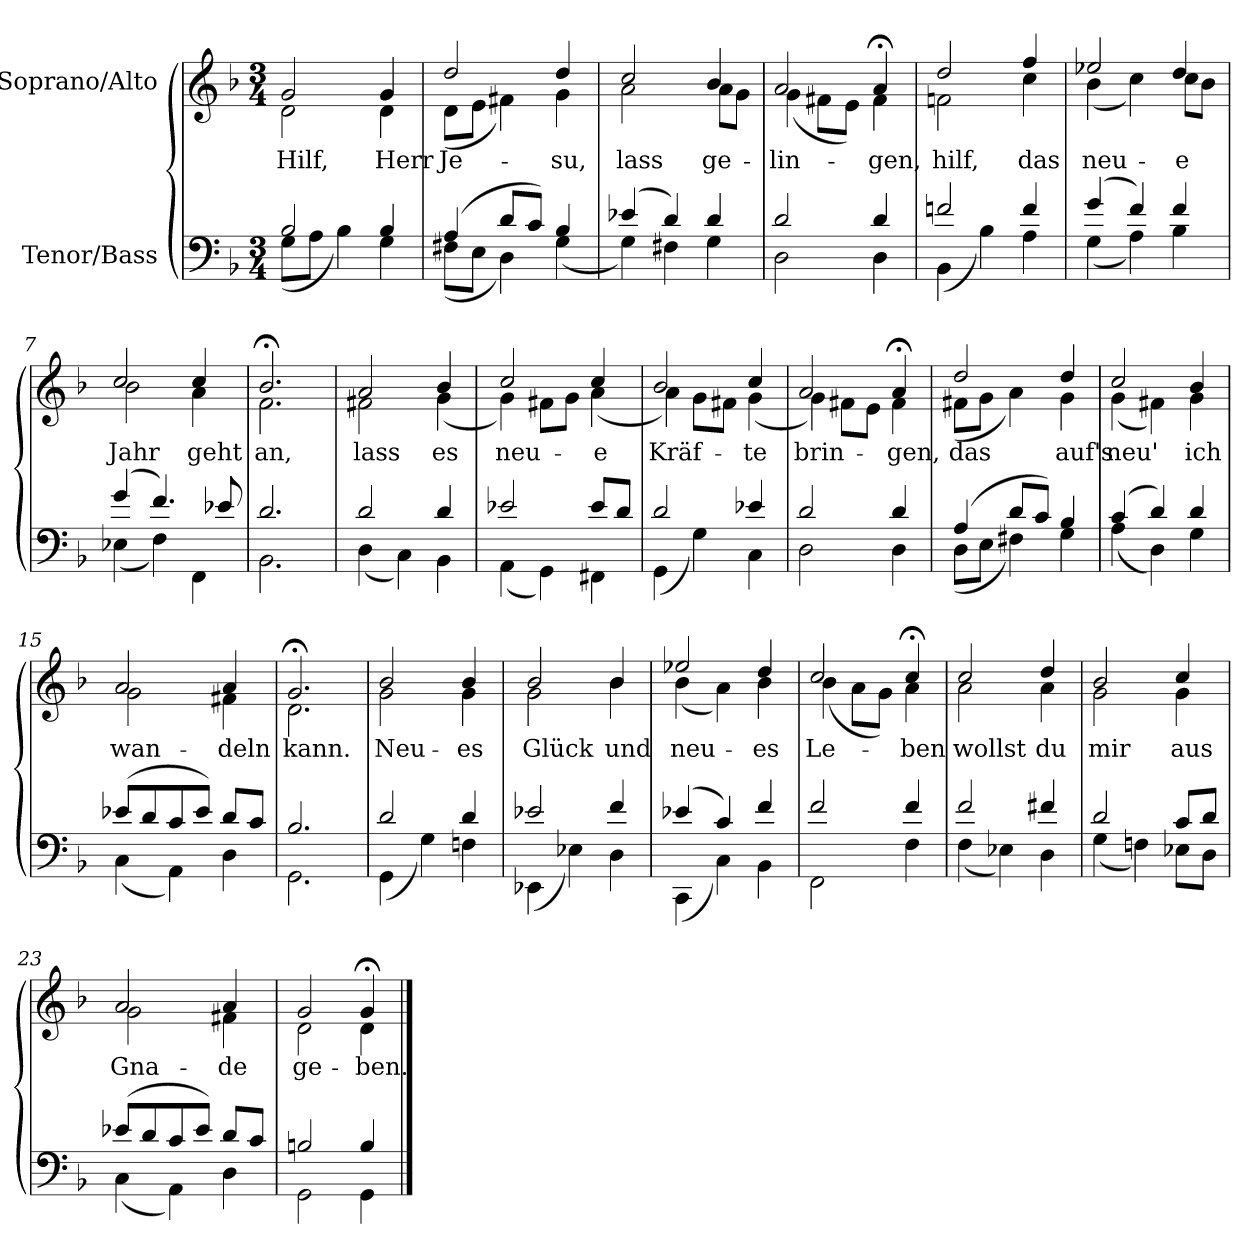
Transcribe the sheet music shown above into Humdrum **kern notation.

**kern	**kern	**text
*part2	*part1	*part1
*staff2	*staff1	*staff1
*I"Tenor/Bass	*I"Soprano/Alto	*
*clefF4	*clefG2	*
*k[b-]	*k[b-]	*
*M3/4	*M3/4	*
=1	=1	=1
*^	*	*
!	!	!	!LO:LY:b
*	*	*^	*
2B-/	(8G\L	2g/	2d\	Hilf,
.	8A\J	.	.	.
.	4B-\)	.	.	.
!	!	!	!	!LO:LY:b
4B-/	4G\	4g/	4d\	Herr
=2	=2	=2	=2	=2
!	!	!	!	!LO:LY:b
(4A/	(8F#X\L	2dd/	(8d\L	Je-
.	8E\J	.	8e\J	.
8d/L	4D\)	.	4f#X\)	.
8c/J)	.	.	.	.
!	!	!	!	!LO:LY:b
4B-/	(4G\	4dd/	4g\	su,
=3	=3	=3	=3	=3
!	!	!	!	!LO:LY:b
(4e-X/	4G\)	2cc/	2a\	lass
4d/)	4F#X\	.	.	.
!	!	!	!	!LO:LY:b
4d/	4G\	4b-/	8a\L	ge-
.	.	.	8g\J	.
=4	=4	=4	=4	=4
!	!	!	!	!LO:LY:b
2d/	2D\	2a/	(4g\	-lin-
.	.	.	8f#X\L	.
.	.	.	8e\J)	.
!	!	!	!	!LO:LY:b
4d/	4D\	4a;</	4f#\	-gen,
=5	=5	=5	=5	=5
!	!	!	!	!LO:LY:b
2fn/	(4BB-\	2dd/	2fn\	hilf,
.	4B-\)	.	.	.
!	!	!	!	!LO:LY:b
4f/	4A\	4ff/	4cc\	das
=6	=6	=6	=6	=6
!	!	!	!	!LO:LY:b
(4g/	(4G\	2ee-X/	(4b-\	neu-
4f/)	4A\)	.	4cc\)	.
!	!	!	!	!LO:LY:b
4f/	4B-\	4dd/	8cc\L	-e
.	.	.	8b-\J	.
=7	=7	=7	=7	=7
!	!	!	!	!LO:LY:b
(4g/	(4E-X\	2cc/	2b-\	Jahr
4.f/)	4F\)	.	.	.
!	!	!	!	!LO:LY:b
.	4FF\	4cc/	4a\	geht
8e-X/	.	.	.	.
=8	=8	=8	=8	=8
!	!	!	!	!LO:LY:b
2.d/	2.BB-\	2.b-;</	2.f\	an,
!!LO:LB:g=z	!!
=9	=9	=9	=9	=9
!	!	!	!	!LO:LY:b
2d/	(4D\	2a/	2f#X\	lass
.	4C\)	.	.	.
!	!	!	!	!LO:LY:b
4d/	4BB-\	4b-/	(4g\	es
=10	=10	=10	=10	=10
!	!	!	!	!LO:LY:b
2e-X/	(4AA\	2cc/	4g\)	neu-
.	4GG\)	.	8f#X\L	.
.	.	.	8g\J	.
!	!	!	!	!LO:LY:b
8e-/L	4FF#X\	4cc/	(4a\	-e
8d/J	.	.	.	.
=11	=11	=11	=11	=11
!	!	!	!	!LO:LY:b
2d/	(4GG\	2b-/	4a\)	Kräf-
.	4G\)	.	8g\L	.
.	.	.	8f#X\J	.
!	!	!	!	!LO:LY:b
4e-X/	4C\	4cc/	(4g\	-te
=12	=12	=12	=12	=12
!	!	!	!	!LO:LY:b
2d/	2D\	2a/	4g\)	brin-
.	.	.	8f#X\L	.
.	.	.	8e\J	.
!	!	!	!	!LO:LY:b
4d/	4D\	4a;</	4f#\	-gen,
=13	=13	=13	=13	=13
!	!	!	!	!LO:LY:b
(4A/	(8D\L	2dd/	(8f#X\L	das
.	8E\J	.	8g\J	.
8d/L	4F#X\)	.	4a\)	.
8c/J)	.	.	.	.
!	!	!	!	!LO:LY:b
4B-/	4G\	4dd/	4g\	auf's
=14	=14	=14	=14	=14
!	!	!	!	!LO:LY:b
(4c/	(4A\	2cc/	(4g\	neu'
4d/)	4D\)	.	4f#X\)	.
!	!	!	!	!LO:LY:b
4d/	4G\	4b-/	4g\	ich
=15	=15	=15	=15	=15
!	!	!	!	!LO:LY:b
(8e-X/L	(4C\	2a/	2g\	wan-
8d/	.	.	.	.
8c/	4AA\)	.	.	.
8e-/J)	.	.	.	.
!	!	!	!	!LO:LY:b
8d/L	4D\	4a/	4f#X\	-deln
8c/J	.	.	.	.
=16	=16	=16	=16	=16
!	!	!	!	!LO:LY:b
2.B-/	2.GG\	2.g;</	2.d\	kann.
!!LO:LB:g=z	!!
=17	=17	=17	=17	=17
!	!	!	!	!LO:LY:b
2d/	(4GG\	2b-/	2g\	Neu-
.	4G\)	.	.	.
!	!	!	!	!LO:LY:b
4d/	4Fn\	4b-/	4g\	-es
=18	=18	=18	=18	=18
!	!	!	!	!LO:LY:b
2e-X/	(4EE-X\	2b-/	2g\	Glück
.	4E-X\)	.	.	.
!	!	!	!	!LO:LY:b
4f/	4D\	4b-/	4b-\	und
=19	=19	=19	=19	=19
!	!	!	!	!LO:LY:b
(4e-X/	(4CC\	2ee-X/	(4b-\	neu-
4c/)	4C\)	.	4a\)	.
!	!	!	!	!LO:LY:b
4f/	4BB-\	4dd/	4b-\	-es
=20	=20	=20	=20	=20
!	!	!	!	!LO:LY:b
2f/	2FF\	2cc/	(4b-\	Le-
.	.	.	8a\L	.
.	.	.	8g\J)	.
!	!	!	!	!LO:LY:b
4f/	4F\	4cc;</	4a\	-ben
=21	=21	=21	=21	=21
!	!	!	!	!LO:LY:b
2f/	(4F\	2cc/	2a\	wollst
.	4E-X\)	.	.	.
!	!	!	!	!LO:LY:b
4f#X/	4D\	4dd/	4a\	du
=22	=22	=22	=22	=22
!	!	!	!	!LO:LY:b
2d/	(4G\	2b-/	2g\	mir
.	4Fn\)	.	.	.
!	!	!	!	!LO:LY:b
8c/L	8E-X\L	4cc/	4g\	aus
8d/J	8D\J	.	.	.
=23	=23	=23	=23	=23
!	!	!	!	!LO:LY:b
(8e-X/L	(4C\	2a/	2g\	Gna-
8d/	.	.	.	.
8c/	4AA\)	.	.	.
8e-/J)	.	.	.	.
!	!	!	!	!LO:LY:b
8d/L	4D\	4a/	4f#X\	-de
8c/J	.	.	.	.
=24	=24	=24	=24	=24
!	!	!	!	!LO:LY:b
2Bn/	2GG\	2g/	2d\	ge-
!	!	!	!	!LO:LY:b
4B/	4GG\	4g;</	4d\	-ben.
*v	*v	*	*	*
*	*v	*v	*
==	==	==
*-	*-	*-
